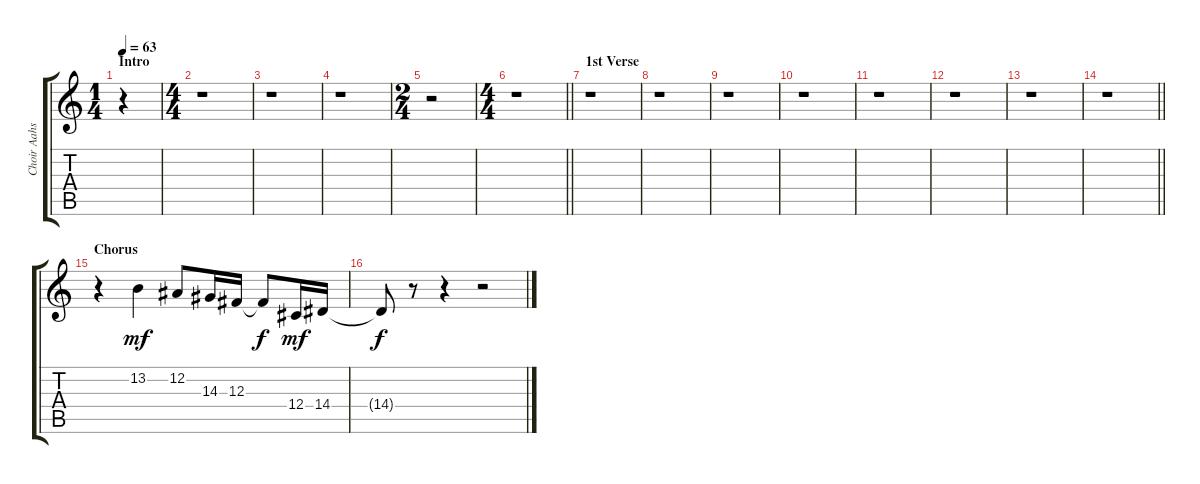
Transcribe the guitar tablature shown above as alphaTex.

\track ("Choir Aahs (Duff_Izzy)" "Choir Aahs") {instrument choiraahs}
\staff {score tabs}
\tuning (Eb4 Bb3 Gb3 Db3 Ab2 Eb2) {hide}
\ts (1 4)
\section ("" "Intro")
\tempo 63
\clef g2
\ks c
r.4{dy mf instrument choiraahs} |
\ts (4 4)
r.1 |
r.1 |
r.1 |
\ts (2 4)
r.2 |
\ts (4 4)
\barLineRight lightlight
r.1 |
\section ("" "1st Verse")
r.1 |
r.1 |
r.1 |
r.1 |
r.1 |
r.1 |
r.1 |
\barLineRight lightlight
r.1 |
\section ("" "Chorus")
r.4 13.2.4 12.2.8 14.3.16 12.3.16 12.3{t}.8{dy f} 12.4.16{dy mf} 14.4.16 |
14.4{t}.8{dy f} r.8 r.4 r.2
